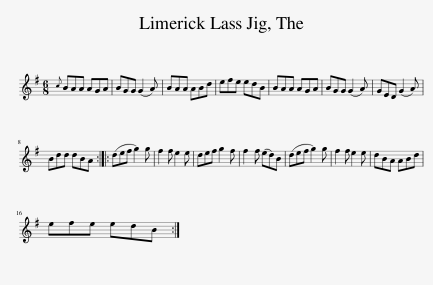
X:1
L:1/8
M:6/8
I:linebreak $
K:G
V:1 treble
V:1
{c} BAA AGA | BGG (G2 A) | BAA ABd | efe edB | BAA AGA | %5
 BGG (G2 A) | GED (G2 A) |$ Bdd dBA :: (def g2) g | f2 f e2 e | %10
 def g2 f | f2 f (ed)B | (def g2) g | f2 f e2 e | dBA ABd |$ %15
 efe edB :| %16
